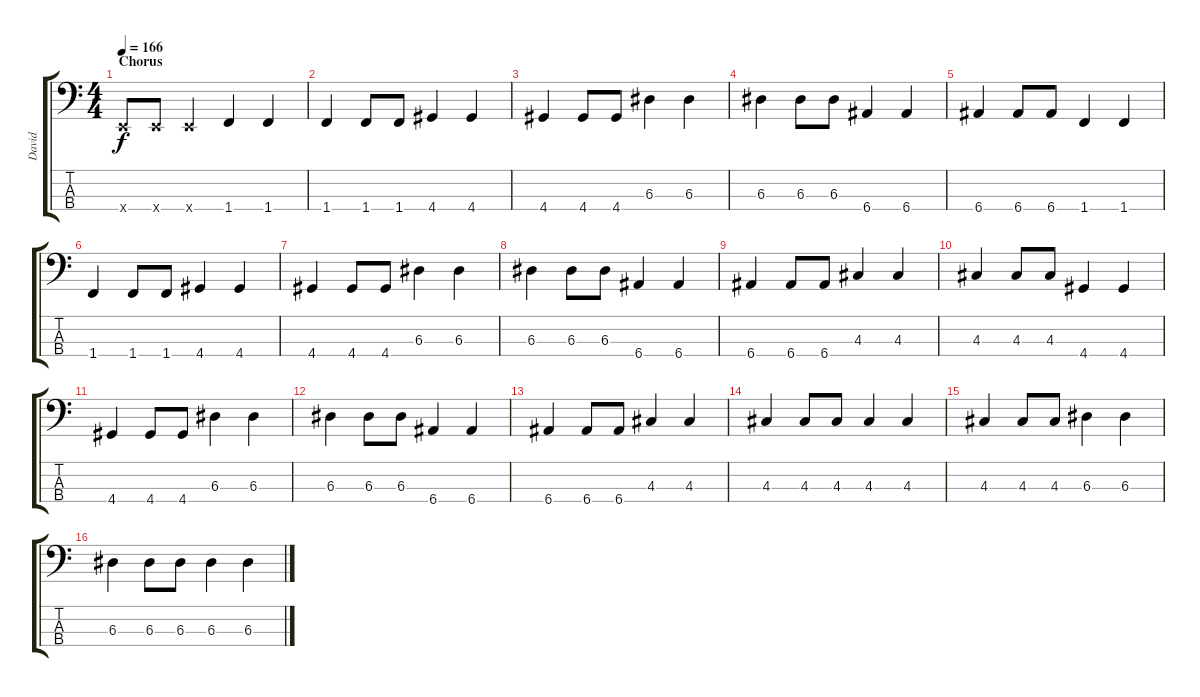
\track ("David" "David") {instrument electricbasspick}
\staff {score tabs}
\tuning (G2 D2 A1 E1) {hide}
\ts (4 4)
\section ("" "Chorus")
\tempo 166
\clef f4
\ks c
0.4{x}.8{dy f} 0.4{x}.8 0.4{x}.4 1.4.4 1.4.4 |
1.4.4 1.4.8 1.4.8 4.4.4 4.4.4 |
4.4.4 4.4.8 4.4.8 6.3.4 6.3.4 |
6.3.4 6.3.8 6.3.8 6.4.4 6.4.4 |
6.4.4 6.4.8 6.4.8 1.4.4 1.4.4 |
1.4.4 1.4.8 1.4.8 4.4.4 4.4.4 |
4.4.4 4.4.8 4.4.8 6.3.4 6.3.4 |
6.3.4 6.3.8 6.3.8 6.4.4 6.4.4 |
6.4.4 6.4.8 6.4.8 4.3.4 4.3.4 |
4.3.4 4.3.8 4.3.8 4.4.4 4.4.4 |
4.4.4 4.4.8 4.4.8 6.3.4 6.3.4 |
6.3.4 6.3.8 6.3.8 6.4.4 6.4.4 |
6.4.4 6.4.8 6.4.8 4.3.4 4.3.4 |
4.3.4 4.3.8 4.3.8 4.3.4 4.3.4 |
4.3.4 4.3.8 4.3.8 6.3.4 6.3.4 |
6.3.4 6.3.8 6.3.8 6.3.4 6.3.4
